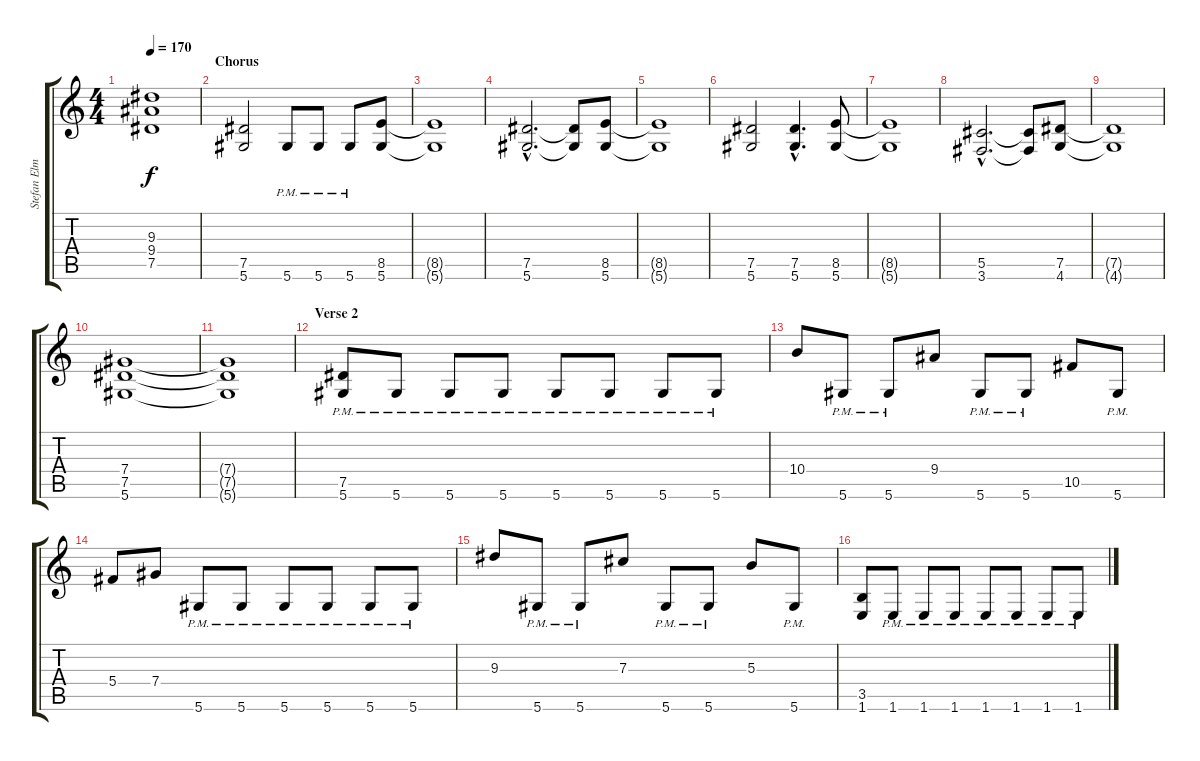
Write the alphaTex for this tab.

\track ("Stefan Elmgren" "Stefan Elm") {instrument distortionguitar}
\staff {score tabs}
\tuning (Eb4 Bb3 Gb3 Db3 Ab2 Eb2) {hide}
\ts (4 4)
\tempo 170
\clef g2
\ks c
(9.3{t} 9.4{t} 7.5{t}).1{dy f} |
\section ("" "Chorus")
(7.5 5.6).2 5.6{pm}.8 5.6{pm}.8 5.6{pm}.8 (8.5 5.6).8 |
(8.5{t} 5.6{t}).1 |
(7.5{hac} 5.6{hac}).2{d} (7.5{t} 5.6{t}).8 (8.5 5.6).8 |
(8.5{t} 5.6{t}).1 |
(7.5 5.6).2 (7.5{hac} 5.6{hac}).4{d} (8.5 5.6).8 |
(8.5{t} 5.6{t}).1 |
(5.5{hac} 3.6{hac}).2{d} (5.5{t} 3.6{t}).8 (7.5 4.6).8 |
(7.5{t} 4.6{t}).1 |
(7.4 7.5 5.6).1 |
(7.4{t} 7.5{t} 5.6{t}).1 |
\section ("" "Verse 2")
(7.5 5.6{pm}).8 5.6{pm}.8 5.6{pm}.8 5.6{pm}.8 5.6{pm}.8 5.6{pm}.8 5.6{pm}.8 5.6{pm}.8 |
10.4.8 5.6{pm}.8 5.6{pm}.8 9.4.8 5.6{pm}.8 5.6{pm}.8 10.5.8 5.6{pm}.8 |
5.4.8 7.4.8 5.6{pm}.8 5.6{pm}.8 5.6{pm}.8 5.6{pm}.8 5.6{pm}.8 5.6{pm}.8 |
9.3.8 5.6{pm}.8 5.6{pm}.8 7.3.8 5.6{pm}.8 5.6{pm}.8 5.3.8 5.6{pm}.8 |
(3.5 1.6).8 1.6{pm}.8 1.6{pm}.8 1.6{pm}.8 1.6{pm}.8 1.6{pm}.8 1.6{pm}.8 1.6{pm}.8
